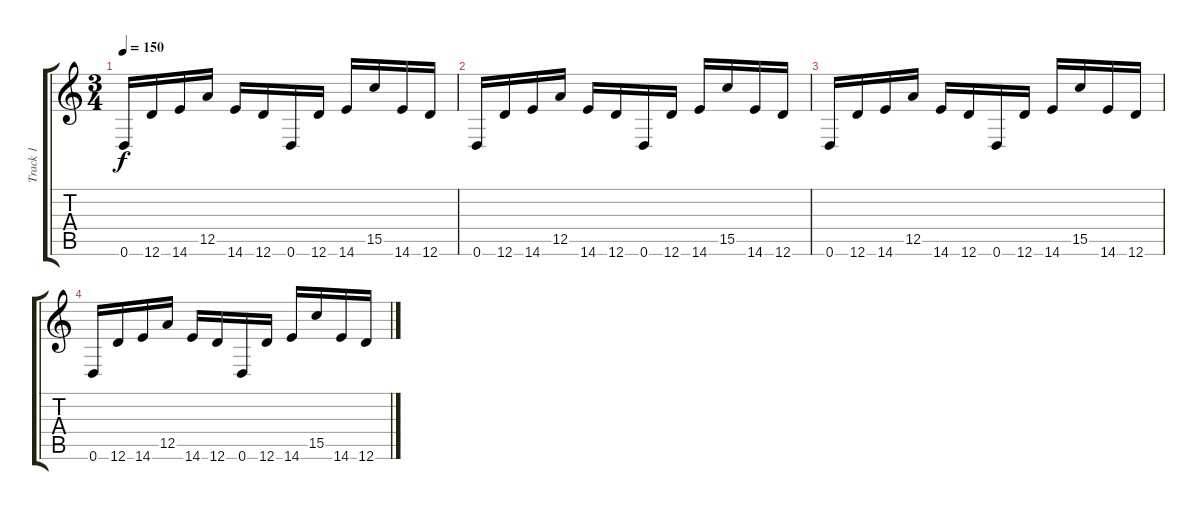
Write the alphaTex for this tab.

\track ("Track 1" "Track 1") {instrument distortionguitar}
\staff {score tabs}
\tuning (E4 B3 G3 D3 A2 D2) {hide}
\ts (3 4)
\tempo 150
\clef g2
\ks c
0.6.16{dy f} 12.6.16 14.6.16 12.5.16 14.6.16 12.6.16 0.6.16 12.6.16 14.6.16 15.5.16 14.6.16 12.6.16 |
0.6.16 12.6.16 14.6.16 12.5.16 14.6.16 12.6.16 0.6.16 12.6.16 14.6.16 15.5.16 14.6.16 12.6.16 |
0.6.16 12.6.16 14.6.16 12.5.16 14.6.16 12.6.16 0.6.16 12.6.16 14.6.16 15.5.16 14.6.16 12.6.16 |
0.6.16 12.6.16 14.6.16 12.5.16 14.6.16 12.6.16 0.6.16 12.6.16 14.6.16 15.5.16 14.6.16 12.6.16
